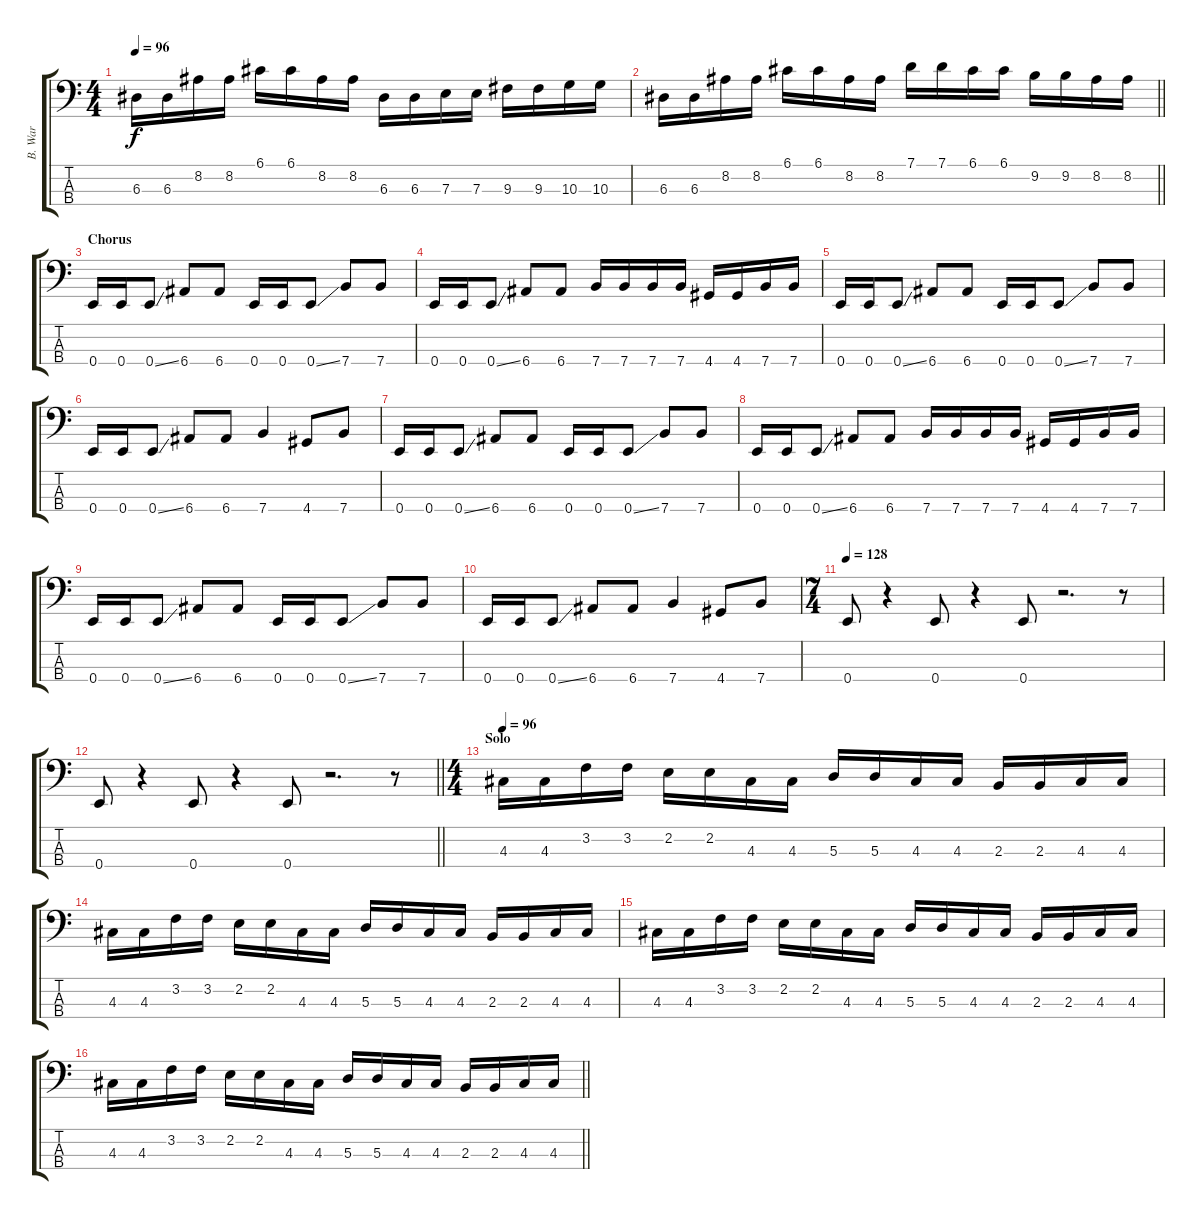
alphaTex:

\track ("B. War " "B. War ") {instrument electricbasspick}
\staff {score tabs}
\tuning (G2 D2 A1 E1) {hide}
\ts (4 4)
\tempo 96
\clef f4
\ks c
6.3.16{dy f} 6.3.16 8.2.16 8.2.16 6.1.16 6.1.16 8.2.16 8.2.16 6.3.16 6.3.16 7.3.16 7.3.16 9.3.16 9.3.16 10.3.16 10.3.16 |
\barLineRight lightlight
6.3.16 6.3.16 8.2.16 8.2.16 6.1.16 6.1.16 8.2.16 8.2.16 7.1.16 7.1.16 6.1.16 6.1.16 9.2.16 9.2.16 8.2.16 8.2.16 |
\section ("" "Chorus")
0.4.16 0.4.16 0.4{ss}.8 6.4.8 6.4.8 0.4.16 0.4.16 0.4{ss}.8 7.4.8 7.4.8 |
0.4.16 0.4.16 0.4{ss}.8 6.4.8 6.4.8 7.4.16 7.4.16 7.4.16 7.4.16 4.4.16 4.4.16 7.4.16 7.4.16 |
0.4.16 0.4.16 0.4{ss}.8 6.4.8 6.4.8 0.4.16 0.4.16 0.4{ss}.8 7.4.8 7.4.8 |
0.4.16 0.4.16 0.4{ss}.8 6.4.8 6.4.8 7.4.4 4.4.8 7.4.8 |
0.4.16 0.4.16 0.4{ss}.8 6.4.8 6.4.8 0.4.16 0.4.16 0.4{ss}.8 7.4.8 7.4.8 |
0.4.16 0.4.16 0.4{ss}.8 6.4.8 6.4.8 7.4.16 7.4.16 7.4.16 7.4.16 4.4.16 4.4.16 7.4.16 7.4.16 |
0.4.16 0.4.16 0.4{ss}.8 6.4.8 6.4.8 0.4.16 0.4.16 0.4{ss}.8 7.4.8 7.4.8 |
0.4.16 0.4.16 0.4{ss}.8 6.4.8 6.4.8 7.4.4 4.4.8 7.4.8 |
\ts (7 4)
\tempo 128
0.4.8 r.4 0.4.8 r.4 0.4.8 r.2{d} r.8 |
\barLineRight lightlight
0.4.8 r.4 0.4.8 r.4 0.4.8 r.2{d} r.8 |
\ts (4 4)
\section ("" "Solo")
\tempo 96
4.3.16 4.3.16 3.2.16 3.2.16 2.2.16 2.2.16 4.3.16 4.3.16 5.3.16 5.3.16 4.3.16 4.3.16 2.3.16 2.3.16 4.3.16 4.3.16 |
4.3.16 4.3.16 3.2.16 3.2.16 2.2.16 2.2.16 4.3.16 4.3.16 5.3.16 5.3.16 4.3.16 4.3.16 2.3.16 2.3.16 4.3.16 4.3.16 |
4.3.16 4.3.16 3.2.16 3.2.16 2.2.16 2.2.16 4.3.16 4.3.16 5.3.16 5.3.16 4.3.16 4.3.16 2.3.16 2.3.16 4.3.16 4.3.16 |
\barLineRight lightlight
4.3.16 4.3.16 3.2.16 3.2.16 2.2.16 2.2.16 4.3.16 4.3.16 5.3.16 5.3.16 4.3.16 4.3.16 2.3.16 2.3.16 4.3.16 4.3.16
